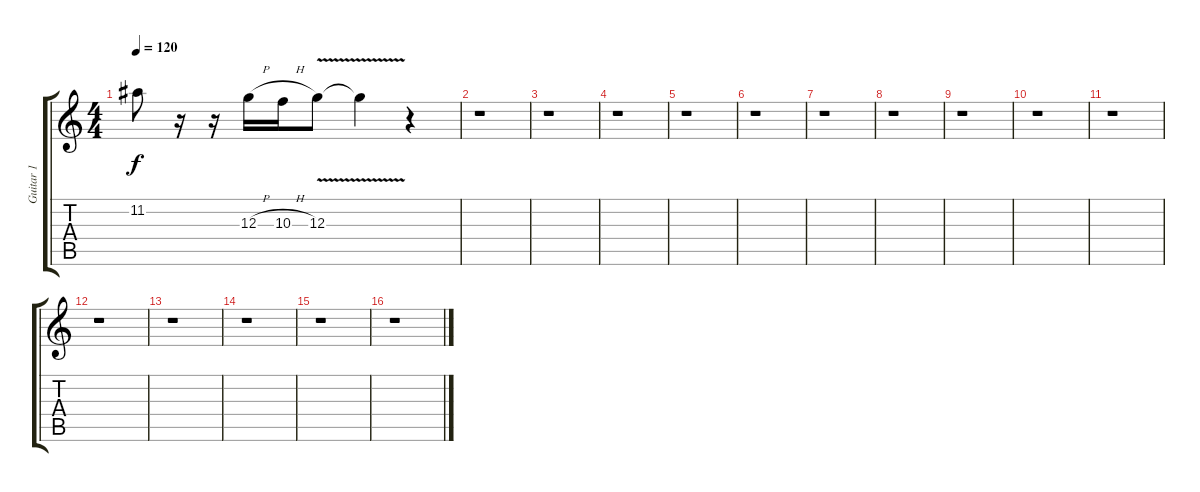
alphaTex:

\track ("Guitar 1" "Guitar 1") {instrument distortionguitar}
\staff {score tabs}
\tuning (E4 B3 G3 D3 A2 E2) {hide}
\ts (4 4)
\tempo 120
\clef g2
\ks c
11.2.8{dy f} r.16 r.16 12.3{h}.16 10.3{h}.16 12.3{v}.8 12.3{t}.4 r.4 |
r.1 |
r.1 |
r.1 |
r.1 |
r.1 |
r.1 |
r.1 |
r.1 |
r.1 |
r.1 |
r.1 |
r.1 |
r.1 |
r.1 |
r.1
